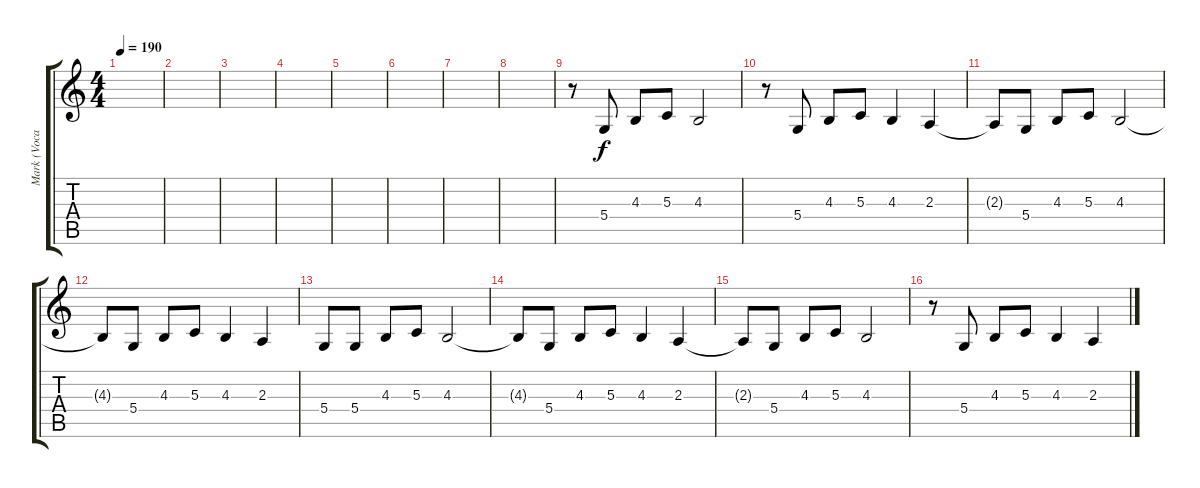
\track ("Mark (Vocals)" "Mark (Voca") {instrument tenorsax}
\staff {score tabs}
\tuning (E4 B3 G3 D3 A2 E2) {hide}
\ts (4 4)
\tempo 190
\clef g2
\ks c
|
|
|
|
|
|
|
|
r.8 5.4.8{balance 8} 4.3.8 5.3.8 4.3.2 |
r.8 5.4.8 4.3.8 5.3.8 4.3.4 2.3.4 |
2.3{t}.8 5.4.8 4.3.8 5.3.8 4.3.2 |
4.3{t}.8 5.4.8 4.3.8 5.3.8 4.3.4 2.3.4 |
5.4.8 5.4.8 4.3.8 5.3.8 4.3.2 |
4.3{t}.8 5.4.8 4.3.8 5.3.8 4.3.4 2.3.4 |
2.3{t}.8 5.4.8 4.3.8 5.3.8 4.3.2 |
r.8 5.4.8 4.3.8 5.3.8 4.3.4 2.3.4
